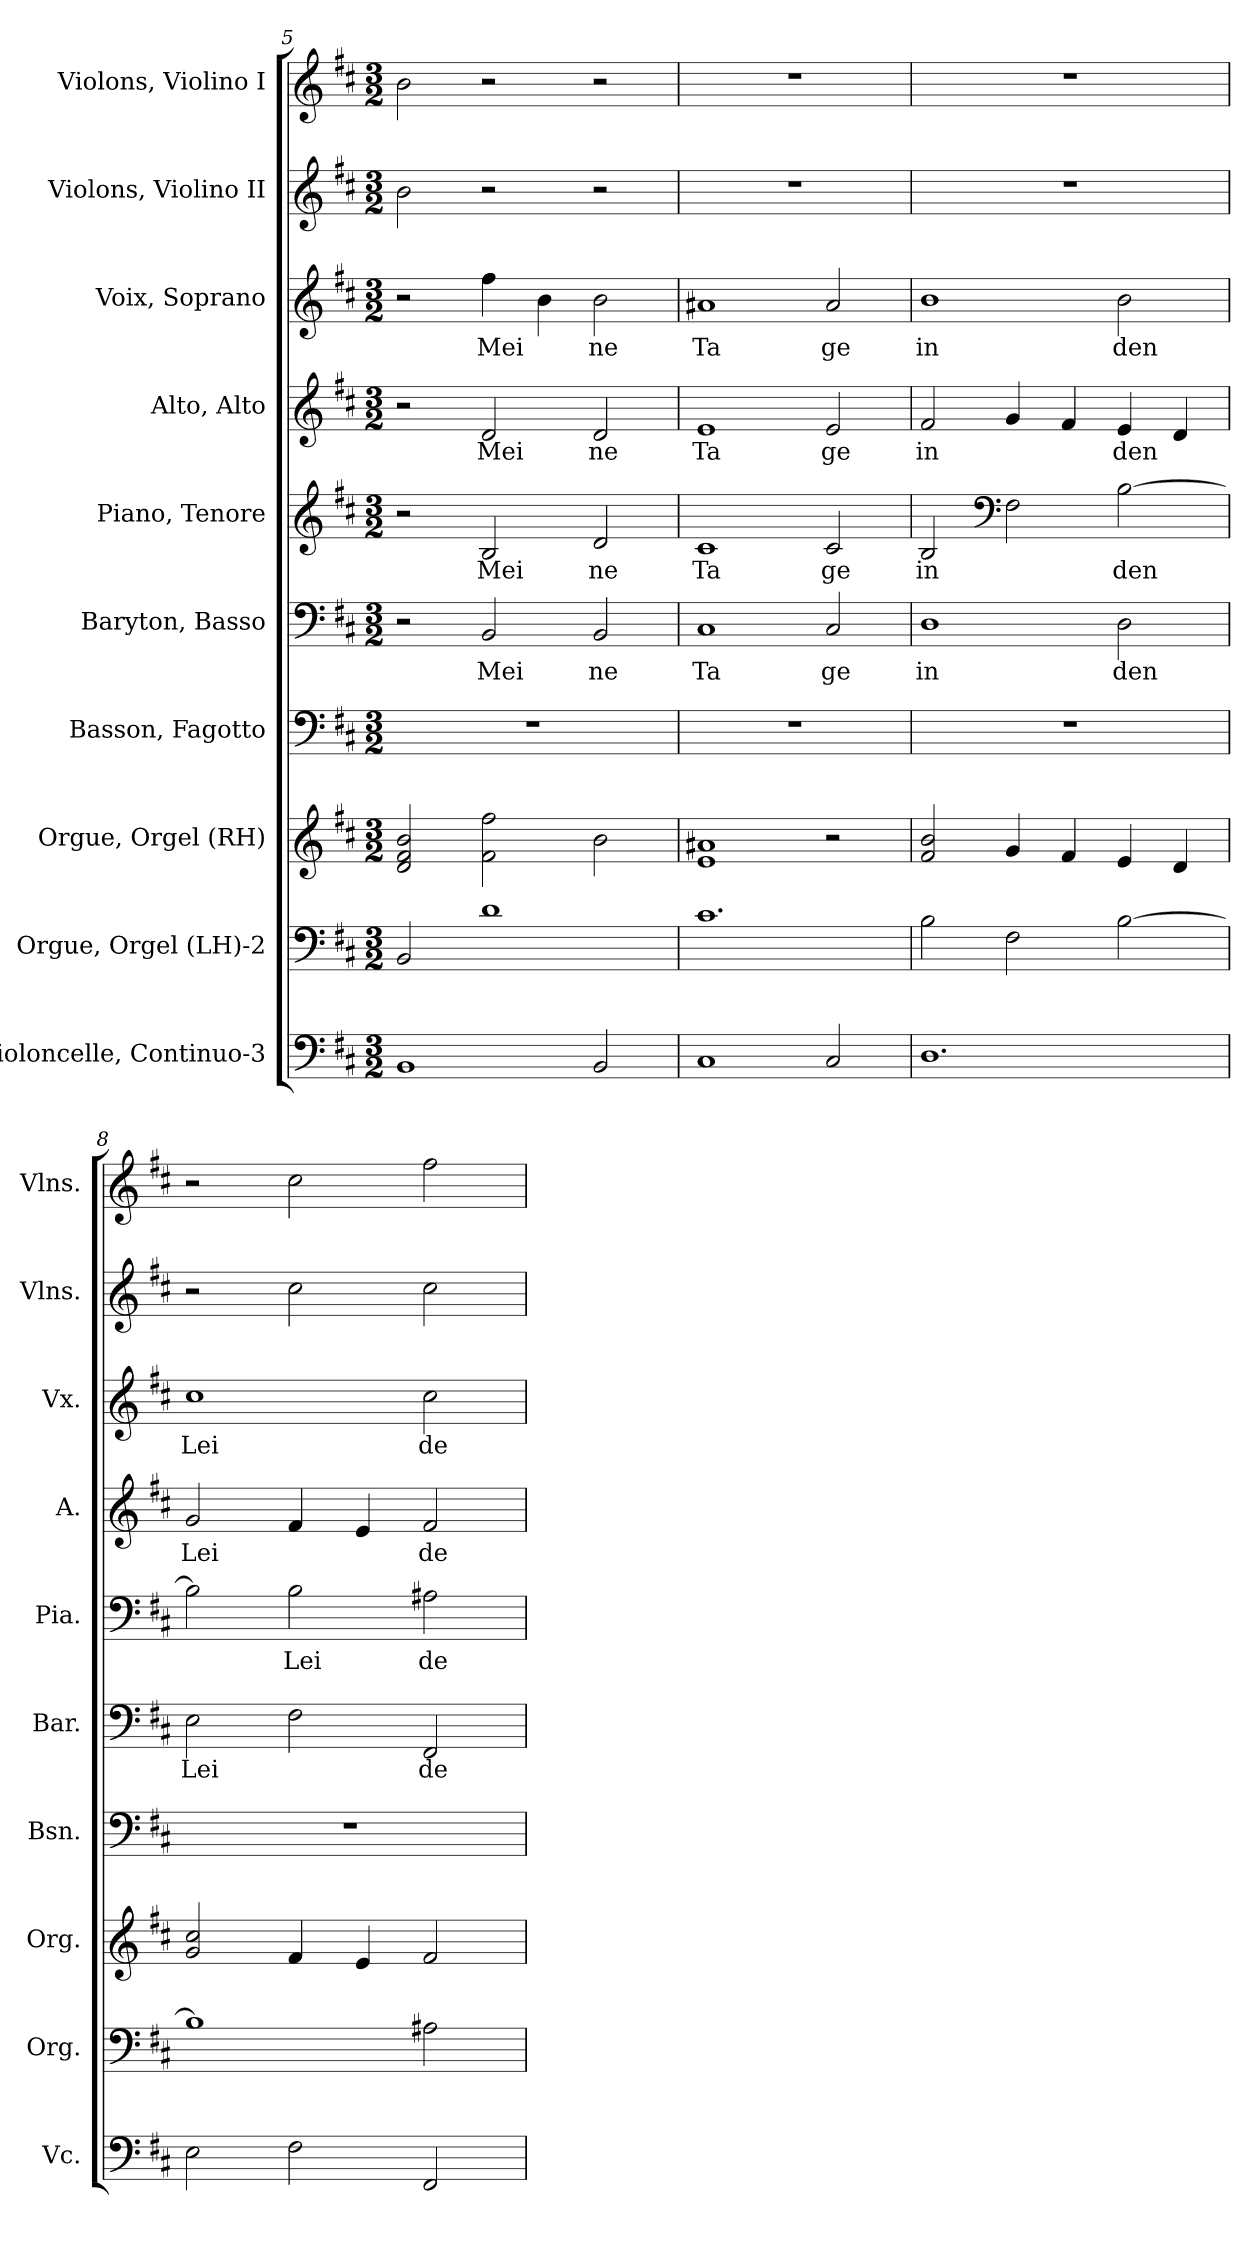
**kern	**kern	**kern	**kern	**kern	**text	**kern	**text	**kern	**text	**kern	**text	**kern	**kern
*part10	*part9	*part8	*part7	*part6	*part6	*part5	*part5	*part4	*part4	*part3	*part3	*part2	*part1
*staff10	*staff9	*staff8	*staff7	*staff6	*staff6	*staff5	*staff5	*staff4	*staff4	*staff3	*staff3	*staff2	*staff1
*I"Violoncelle, Continuo-3	*I"Orgue, Orgel (LH)-2	*I"Orgue, Orgel (RH)	*I"Basson, Fagotto	*I"Baryton, Basso	*	*I"Piano, Tenore	*	*I"Alto, Alto	*	*I"Voix, Soprano	*	*I"Violons, Violino II	*I"Violons, Violino I
*I'Vc.	*I'Org.	*I'Org.	*I'Bsn.	*I'Bar.	*	*I'Pia.	*	*I'A.	*	*I'Vx.	*	*I'Vlns.	*I'Vlns.
*clefF4	*clefF4	*clefG2	*clefF4	*clefF4	*	*clefG2	*	*clefG2	*	*clefG2	*	*clefG2	*clefG2
*k[f#c#]	*k[f#c#]	*k[f#c#]	*k[f#c#]	*k[f#c#]	*	*k[f#c#]	*	*k[f#c#]	*	*k[f#c#]	*	*k[f#c#]	*k[f#c#]
*M3/2	*M3/2	*M3/2	*M3/2	*M3/2	*	*M3/2	*	*M3/2	*	*M3/2	*	*M3/2	*M3/2
=5	=5	=5	=5	=5	=5	=5	=5	=5	=5	=5	=5	=5	=5
1BB	2BB/	2d/ 2f#/ 2b/	1.r	2r	.	2r	.	2r	.	2r	.	2b\	2b\
.	1d	2f#\ 2ff#\	.	2BB/	Mei	2B/	Mei	2d/	Mei	4ff#\	Mei	2r	2r
.	.	.	.	.	.	.	.	.	.	4b\	.	.	.
2BB/	.	2b\	.	2BB/	ne	2d/	ne	2d/	ne	2b\	ne	2r	2r
!!LO:PB:g=z
=6	=6	=6	=6	=6	=6	=6	=6	=6	=6	=6	=6	=6	=6
1C#	1.c#	1e 1a#X	1.r	1C#	Ta	1c#	Ta	1e	Ta	1a#X	Ta	1.r	1.r
2C#/	.	2r	.	2C#/	ge	2c#/	ge	2e/	ge	2a#/	ge	.	.
=7	=7	=7	=7	=7	=7	=7	=7	=7	=7	=7	=7	=7	=7
1.D	2B\	2f#/ 2b/	1.r	1D	in	2B/	in	2f#/	in	1b	in	1.r	1.r
*	*	*	*	*	*	*clefF4	*	*	*	*	*	*	*
.	2F#\	4g/	.	.	.	2F#\	.	4g/	.	.	.	.	.
.	.	4f#/	.	.	.	.	.	4f#/	.	.	.	.	.
.	[2B\	4e/	.	2D\	den	[2B\	den	4e/	den	2b\	den	.	.
.	.	4d/	.	.	.	.	.	4d/	.	.	.	.	.
=8	=8	=8	=8	=8	=8	=8	=8	=8	=8	=8	=8	=8	=8
2E\	1B]	2g/ 2cc#/	1.r	2E\	Lei	2B\]	.	2g/	Lei	1cc#	Lei	2r	2r
2F#\	.	4f#/	.	2F#\	.	2B\	Lei	4f#/	.	.	.	2cc#\	2cc#\
.	.	4e/	.	.	.	.	.	4e/	.	.	.	.	.
2FF#/	2A#X\	2f#/	.	2FF#/	de	2A#X\	de	2f#/	de	2cc#\	de	2cc#\	2ff#\
=	=	=	=	=	=	=	=	=	=	=	=	=	=
*-	*-	*-	*-	*-	*-	*-	*-	*-	*-	*-	*-	*-	*-
